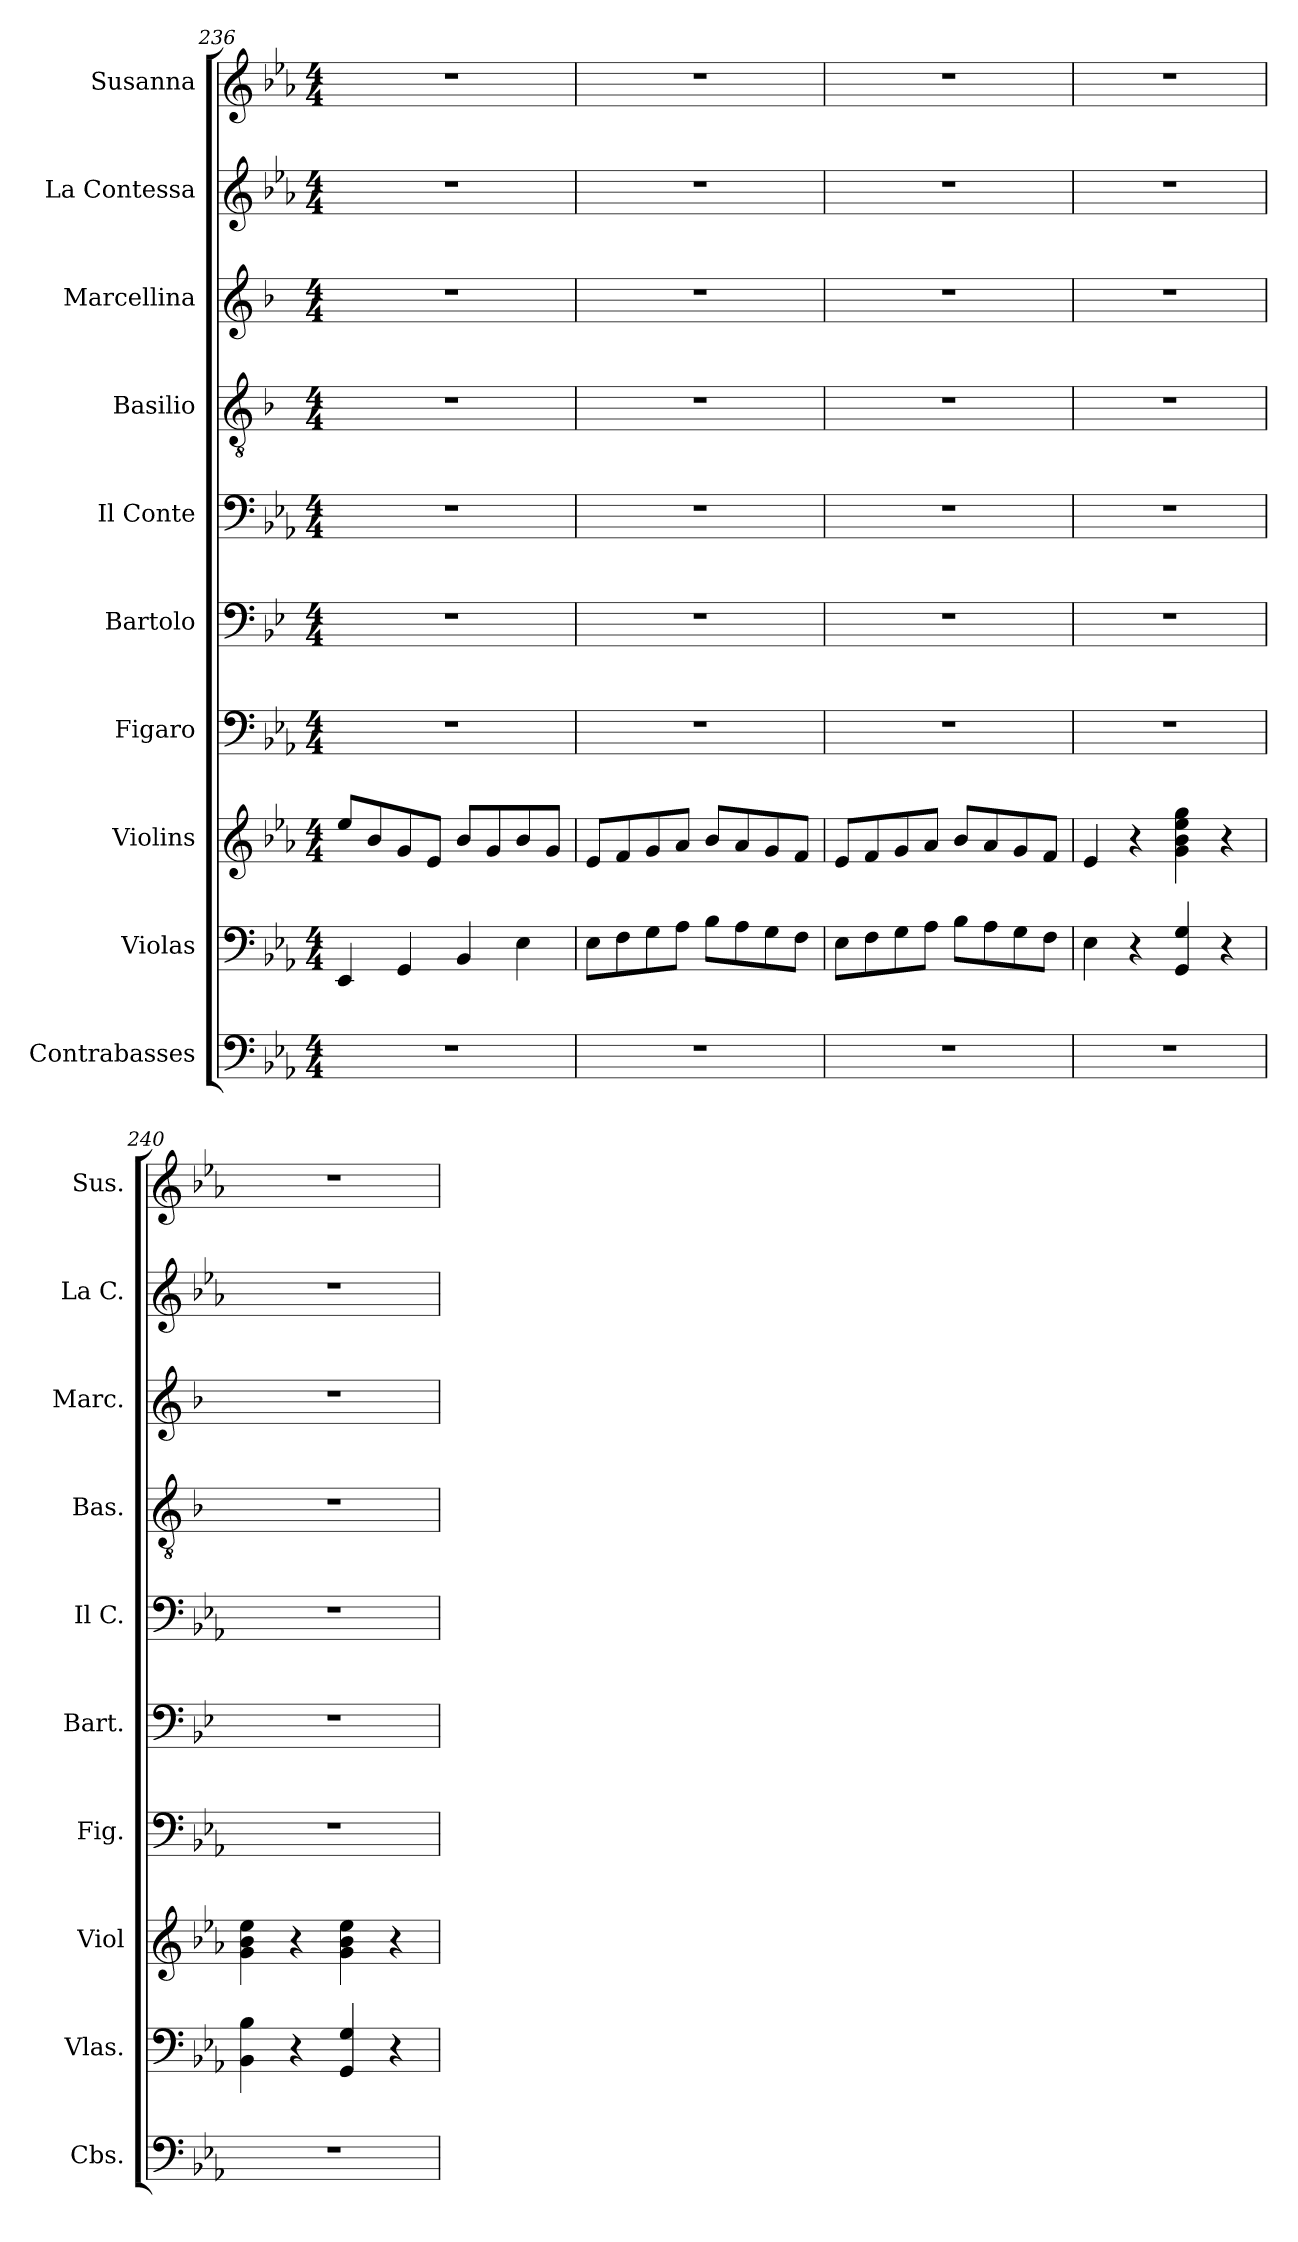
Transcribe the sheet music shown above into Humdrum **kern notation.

**kern	**kern	**kern	**kern	**kern	**kern	**kern	**kern	**kern	**kern
*part10	*part9	*part8	*part7	*part6	*part5	*part4	*part3	*part2	*part1
*staff10	*staff9	*staff8	*staff7	*staff6	*staff5	*staff4	*staff3	*staff2	*staff1
*I"Contrabasses	*I"Violas	*I"Violins	*I"Figaro	*I"Bartolo	*I"Il Conte	*I"Basilio	*I"Marcellina	*I"La Contessa	*I"Susanna
*I'Cbs.	*I'Vlas.	*I'Viol	*I'Fig.	*I'Bart.	*I'Il C.	*I'Bas.	*I'Marc.	*I'La C.	*I'Sus.
*clefF4	*clefF4	*clefG2	*clefF4	*clefF4	*clefF4	*clefGv2	*clefG2	*clefG2	*clefG2
*ITrd7c12	*	*	*	*ITrd4c7	*	*ITrd1c2	*ITrd1c2	*	*
*k[b-e-a-]	*k[b-e-a-]	*k[b-e-a-]	*k[b-e-a-]	*k[b-e-a-]	*k[b-e-a-]	*k[b-e-a-]	*k[b-e-a-]	*k[b-e-a-]	*k[b-e-a-]
*M4/4	*M4/4	*M4/4	*M4/4	*M4/4	*M4/4	*M4/4	*M4/4	*M4/4	*M4/4
=236	=236	=236	=236	=236	=236	=236	=236	=236	=236
1r	4EE-/	8ee-/L	1r	1r	1r	1r	1r	1r	1r
.	.	8b-/	.	.	.	.	.	.	.
.	4GG/	8g/	.	.	.	.	.	.	.
.	.	8e-/J	.	.	.	.	.	.	.
.	4BB-/	8b-/L	.	.	.	.	.	.	.
.	.	8g/	.	.	.	.	.	.	.
.	4E-\	8b-/	.	.	.	.	.	.	.
.	.	8g/J	.	.	.	.	.	.	.
!!LO:PB:g=z
=237	=237	=237	=237	=237	=237	=237	=237	=237	=237
1r	8E-\L	8e-/L	1r	1r	1r	1r	1r	1r	1r
.	8F\	8f/	.	.	.	.	.	.	.
.	8G\	8g/	.	.	.	.	.	.	.
.	8A-\J	8a-/J	.	.	.	.	.	.	.
.	8B-\L	8b-/L	.	.	.	.	.	.	.
.	8A-\	8a-/	.	.	.	.	.	.	.
.	8G\	8g/	.	.	.	.	.	.	.
.	8F\J	8f/J	.	.	.	.	.	.	.
=238	=238	=238	=238	=238	=238	=238	=238	=238	=238
1r	8E-\L	8e-/L	1r	1r	1r	1r	1r	1r	1r
.	8F\	8f/	.	.	.	.	.	.	.
.	8G\	8g/	.	.	.	.	.	.	.
.	8A-\J	8a-/J	.	.	.	.	.	.	.
.	8B-\L	8b-/L	.	.	.	.	.	.	.
.	8A-\	8a-/	.	.	.	.	.	.	.
.	8G\	8g/	.	.	.	.	.	.	.
.	8F\J	8f/J	.	.	.	.	.	.	.
=239	=239	=239	=239	=239	=239	=239	=239	=239	=239
1r	4E-\	4e-/	1r	1r	1r	1r	1r	1r	1r
.	4r	4r	.	.	.	.	.	.	.
.	4GG/ 4G/	4g\ 4b-\ 4ee-\ 4gg\	.	.	.	.	.	.	.
.	4r	4r	.	.	.	.	.	.	.
=240	=240	=240	=240	=240	=240	=240	=240	=240	=240
*	*	*	*	*	*	*	*	*	*MM320
1r	4BB-\ 4B-\	4g\ 4b-\ 4ee-\	1r	1r	1r	1r	1r	1r	1r
.	4r	4r	.	.	.	.	.	.	.
.	4GG/ 4G/	4g\ 4b-\ 4ee-\	.	.	.	.	.	.	.
.	4r	4r	.	.	.	.	.	.	.
=	=	=	=	=	=	=	=	=	=
*-	*-	*-	*-	*-	*-	*-	*-	*-	*-
